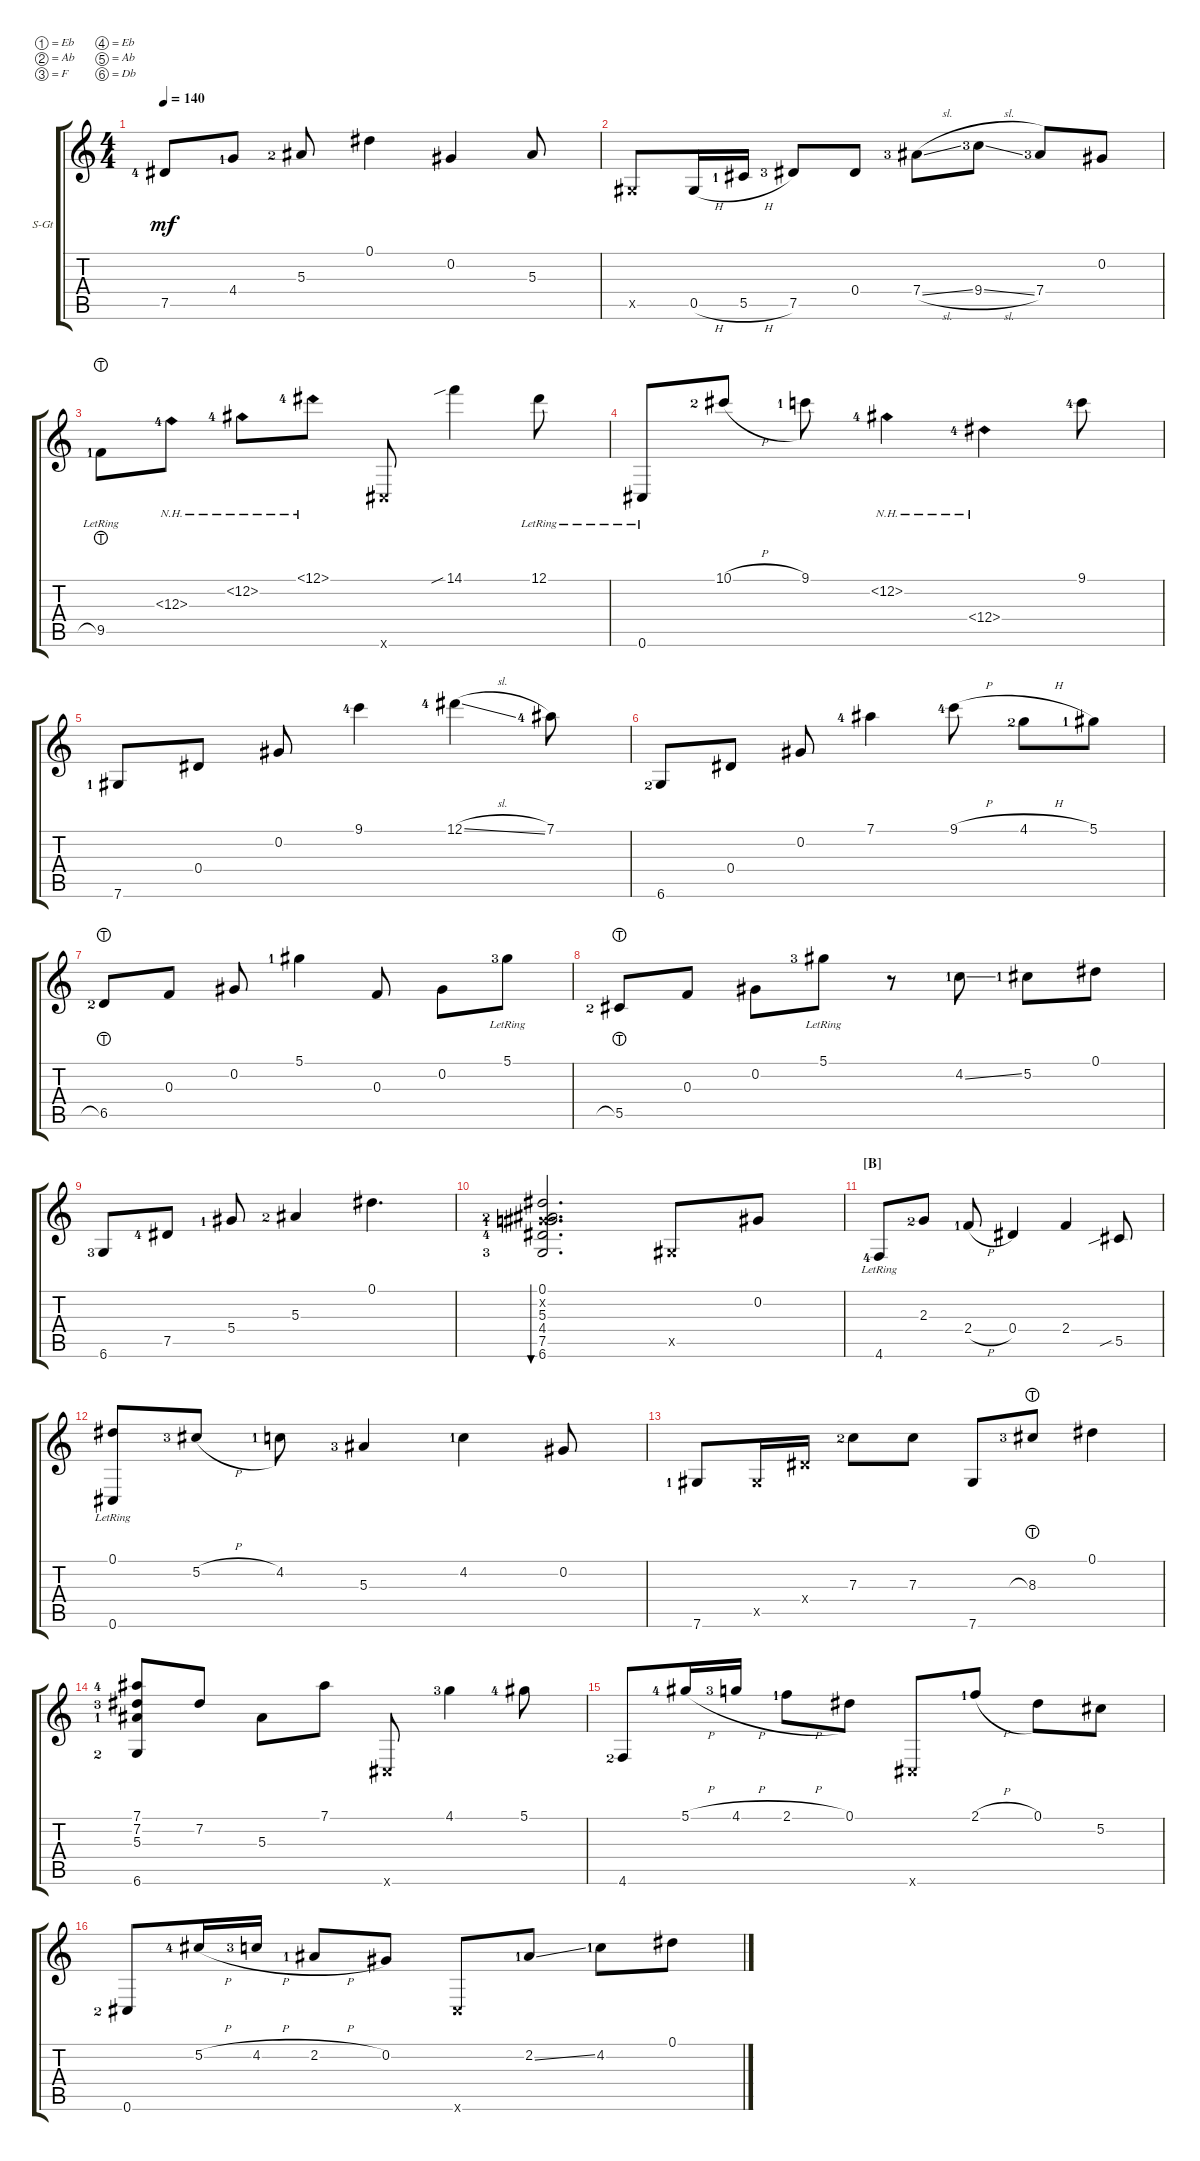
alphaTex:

\defaultSystemsLayout 4
\bracketExtendMode groupsimilarinstruments
\firstSystemTrackNameOrientation horizontal
\otherSystemsTrackNameOrientation horizontal
\track ("Steel Guitar" "S-Gt") {instrument acousticguitarsteel}
\staff {score tabs}
\tuning (Eb4 Ab3 F3 Eb3 Ab2 Db2)
\ts (4 4)
\tempo 140
\clef g2
\scale
0.253948
\ks c
7.5{lf 5}.8{dy mf} 4.4{lf 2}.8 5.3{lf 3}.8 0.1.4 0.2.4 5.3.8 |
\scale
0.222084 0.5{x}.8 0.5{h}.16 5.5{h lf 2}.16 7.5{lf 4}.8 0.4.8 7.4{sl lf 4}.8 9.4{sl lf 4}.8 7.4{lf 4}.8 0.2.8 |
\scale
0.261887 9.5{lht lr lf 2}.8 12.3{nh lf 5}.8 12.2{nh lf 5}.8 12.1{nh lf 5}.8 0.6{x}.8 14.1{sib}.4 12.1{lr}.8 |
\scale
0.264087 0.6{lr}.8 10.1{h lf 3}.8 9.1{lf 2}.8 12.2{nh lf 5}.4 12.4{nh lf 5}.4 9.1{lf 5}.8 |
\scale
0.2589 7.6{lf 2}.8 0.4.8 0.2.8 9.1{lf 5}.4 12.1{sl lf 5}.4 7.1{lf 5}.8 |
\scale
0.215348 6.6{lf 3}.8 0.4.8 0.2.8 7.1{lf 5}.4 9.1{h lf 5}.8 4.1{h lf 3}.8 5.1{lf 2}.8 |
\scale
0.267361 6.5{lht lf 3}.8 0.3.8 0.2.8 5.1{lf 2}.4 0.3.8 0.2.8 5.1{lr lf 4}.8 |
\scale
0.268765 5.5{lht lf 3}.8 0.3.8 0.2.8 5.1{lr lf 4}.8 r.8 4.2{ss lf 2}.8 5.2{lf 2}.8 0.1.8 |
\scale
0.249982 6.6{lf 4}.8 7.5{lf 5}.8 5.4{lf 2}.8 5.3{lf 3}.4 0.1.4{d} |
\scale
0.213296 (0.1 0.2{x} 5.3{lf 3} 4.4{lf 2} 7.5{lf 5} 6.6{lf 4}).2{d bu 219} 0.5{x}.8 0.2.8 |
\section ("B" "")
\scale
0.258206 4.6{lr lf 5}.8 2.3{lf 3}.8 2.4{h lf 2}.8 0.4.4 2.4.4 5.5{sib}.8 |
\scale
0.242564 (0.6{lr} 0.1).8 5.2{h lf 4}.8 4.2{lf 2}.8 5.3{lf 4}.4 4.2{lf 2}.4 0.2.8 |
\scale
0.27719 7.6{lf 2}.8 0.5{x}.16 0.4{x}.16 7.3{lf 3}.8 7.3.8 7.6.8 8.3{lht lf 4}.8 0.1.4 |
\scale
0.222101 (7.1{lf 5} 7.2{lf 4} 5.3{lf 2} 6.6{lf 3}).8 7.2.8 5.3.8 7.1.8 0.6{x}.8 4.1{lf 4}.4 5.1{lf 5}.8 |
4.6{lf 3}.8 5.1{h lf 5}.16 4.1{h lf 4}.16 2.1{h lf 2}.8 0.1.8 0.6{x}.8 2.1{h lf 2}.8 0.1.8 5.2.8 |
0.6{lf 3}.8 5.2{h lf 5}.16 4.2{h lf 4}.16 2.2{h lf 2}.8 0.2.8 0.6{x}.8 2.2{ss lf 2}.8 4.2{lf 2}.8 0.1.8
